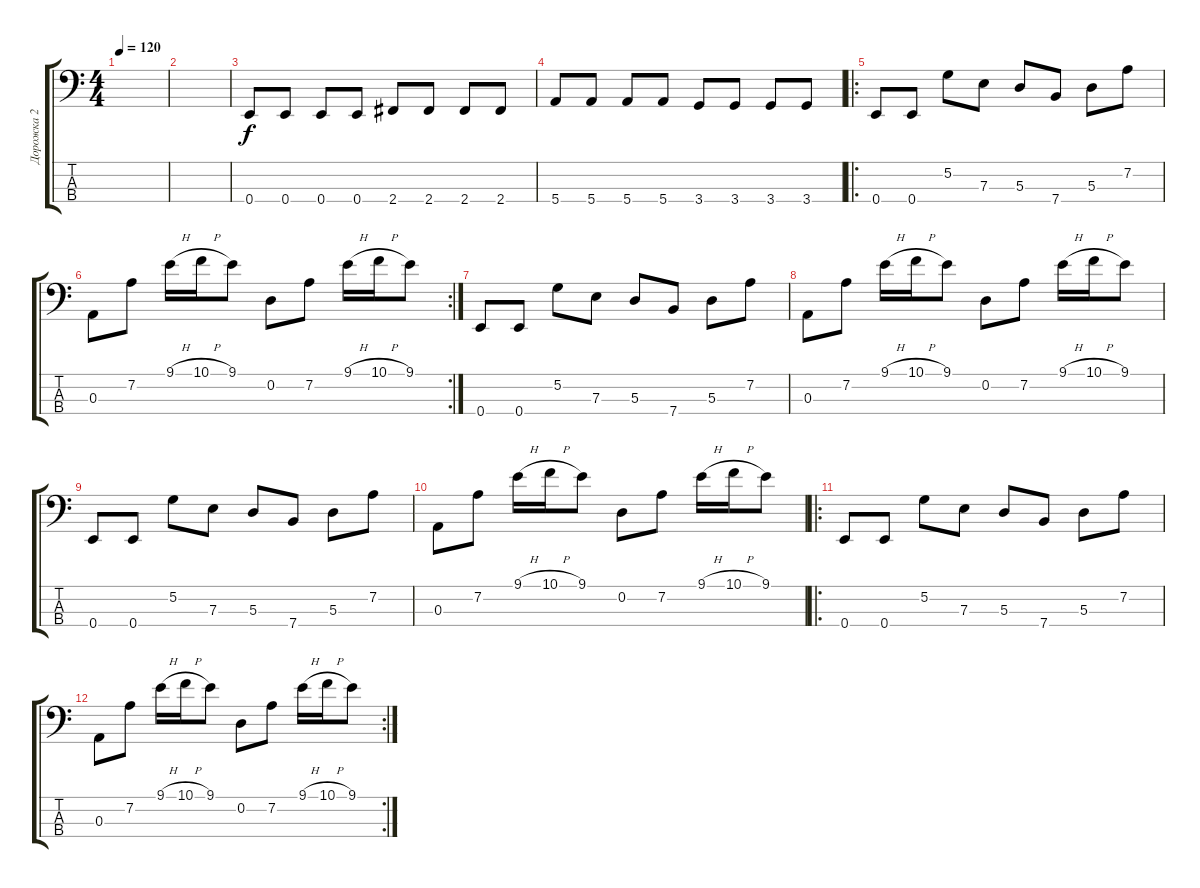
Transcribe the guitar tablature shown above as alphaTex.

\track ("Дорожка 2" "Дорожка 2") {instrument electricbasspick}
\staff {score tabs}
\tuning (G2 D2 A1 E1) {hide}
\ts (4 4)
\tempo 120
\clef f4
\ks c
|
|
0.4.8 0.4.8 0.4.8 0.4.8 2.4.8 2.4.8 2.4.8 2.4.8 |
5.4.8 5.4.8 5.4.8 5.4.8 3.4.8 3.4.8 3.4.8 3.4.8 |
\ro
0.4.8 0.4.8 5.2.8 7.3.8 5.3.8 7.4.8 5.3.8 7.2.8 |
\rc 2
0.3.8 7.2.8 9.1{h}.16 10.1{h}.16 9.1.8 0.2.8 7.2.8 9.1{h}.16 10.1{h}.16 9.1.8 |
0.4.8 0.4.8 5.2.8 7.3.8 5.3.8 7.4.8 5.3.8 7.2.8 |
0.3.8 7.2.8 9.1{h}.16 10.1{h}.16 9.1.8 0.2.8 7.2.8 9.1{h}.16 10.1{h}.16 9.1.8 |
0.4.8 0.4.8 5.2.8 7.3.8 5.3.8 7.4.8 5.3.8 7.2.8 |
0.3.8 7.2.8 9.1{h}.16 10.1{h}.16 9.1.8 0.2.8 7.2.8 9.1{h}.16 10.1{h}.16 9.1.8 |
\ro
0.4.8 0.4.8 5.2.8 7.3.8 5.3.8 7.4.8 5.3.8 7.2.8 |
\rc 2
0.3.8 7.2.8 9.1{h}.16 10.1{h}.16 9.1.8 0.2.8 7.2.8 9.1{h}.16 10.1{h}.16 9.1.8
